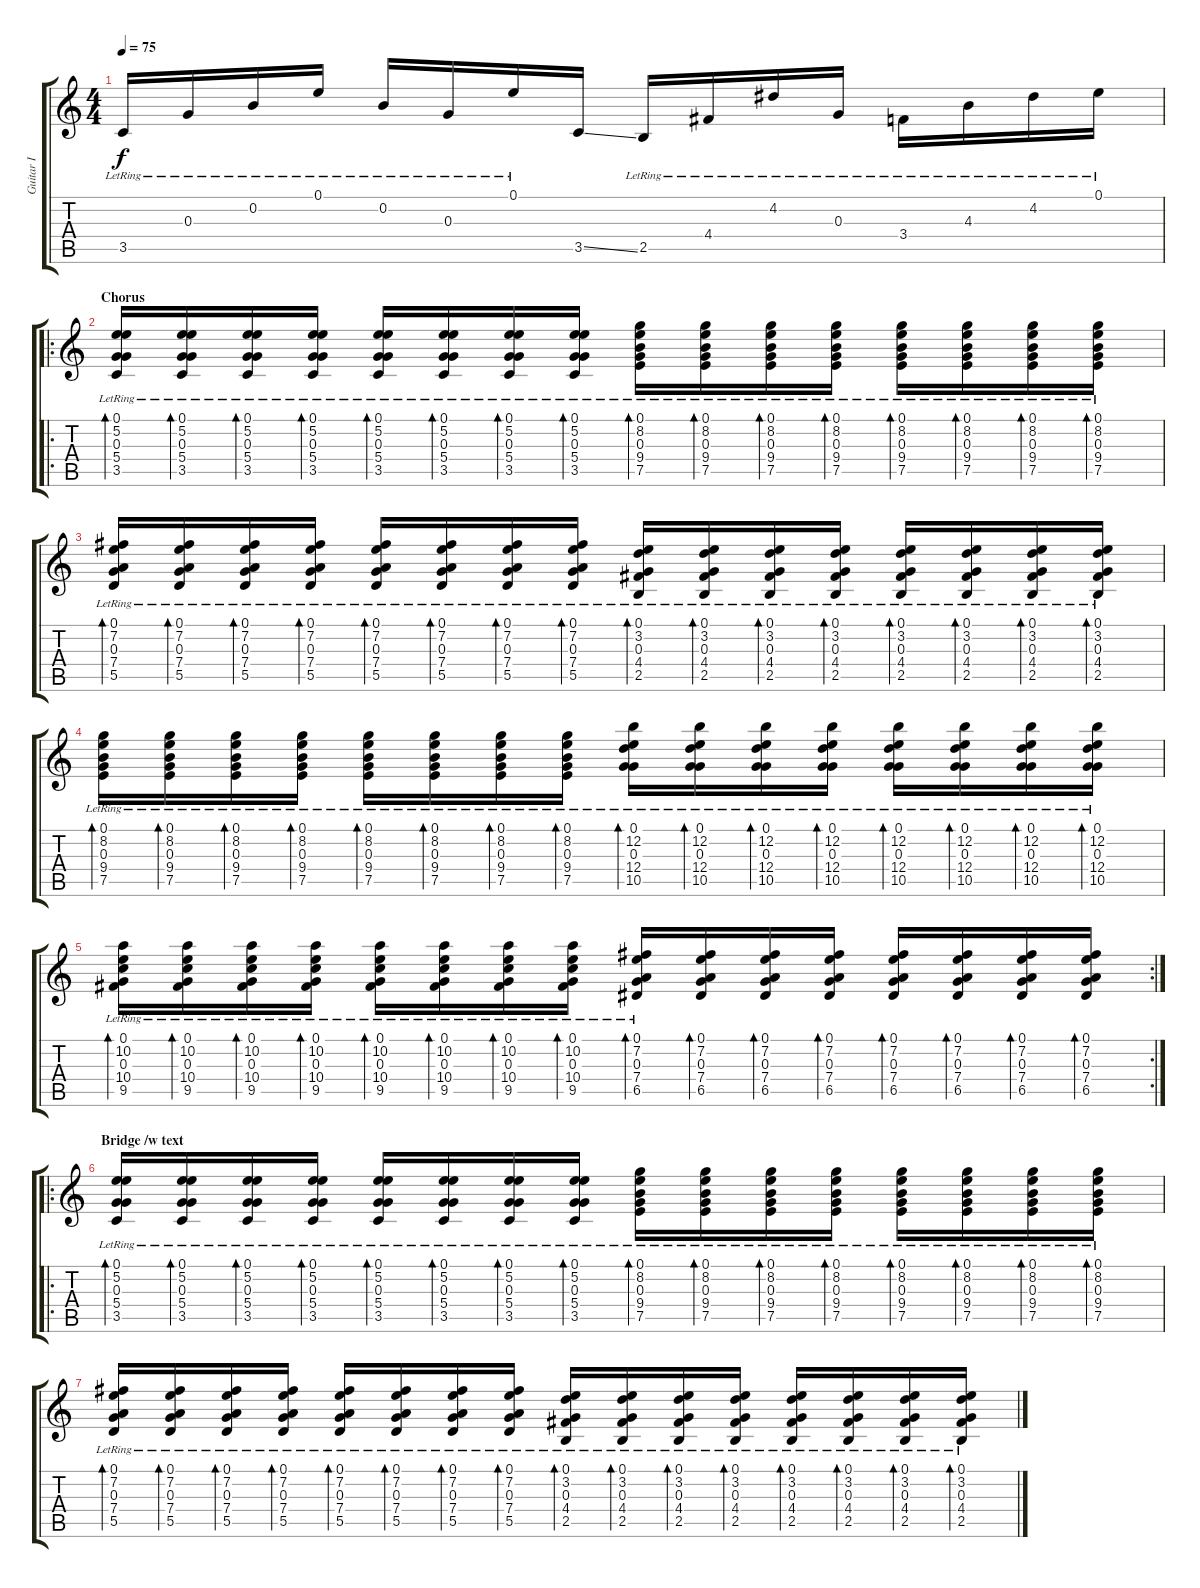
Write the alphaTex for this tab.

\track ("Guitar I" "Guitar I") {instrument acousticguitarsteel}
\staff {score tabs}
\tuning (E4 B3 G3 D3 A2 E2) {hide}
\ts (4 4)
\tempo 75
\clef g2
\ks c
3.5{lr}.16{dy f} 0.3{lr}.16 0.2{lr}.16 0.1{lr}.16 0.2{lr}.16 0.3{lr}.16 0.1{lr}.16 3.5{ss}.16 2.5{lr}.16 4.4{lr}.16 4.2{lr}.16 0.3{lr}.16 3.4{lr}.16 4.3{lr}.16 4.2{lr}.16 0.1{lr}.16 |
\ro
\section ("" "Chorus")
(0.1 5.2 0.3 5.4 3.5{lr}).16{bd 30} (0.1 5.2 0.3 5.4{lr} 3.5).16{bd 30} (0.1 5.2 0.3{lr} 5.4 3.5).16{bd 30} (0.1 5.2{lr} 0.3 5.4 3.5).16{bd 30} (0.1 5.2 0.3 5.4 3.5{lr}).16{bd 30} (0.1 5.2 0.3 5.4{lr} 3.5).16{bd 30} (0.1 5.2 0.3{lr} 5.4 3.5).16{bd 30} (0.1 5.2{lr} 0.3 5.4 3.5).16{bd 30} (0.1 8.2 0.3 9.4 7.5{lr}).16{bd 30} (0.1 8.2 0.3 9.4{lr} 7.5).16{bd 30} (0.1 8.2 0.3{lr} 9.4 7.5).16{bd 30} (0.1{lr} 8.2{lr} 0.3 9.4 7.5).16{bd 30} (0.1 8.2 0.3 9.4 7.5{lr}).16{bd 30} (0.1 8.2 0.3 9.4{lr} 7.5).16{bd 30} (0.1 8.2 0.3{lr} 9.4 7.5).16{bd 30} (0.1{lr} 8.2{lr} 0.3 9.4 7.5).16{bd 30} |
(0.1 7.2 0.3 7.4 5.5{lr}).16{bd 30} (0.1 7.2 0.3 7.4{lr} 5.5).16{bd 30} (0.1 7.2 0.3{lr} 7.4 5.5).16{bd 30} (0.1 7.2{lr} 0.3 7.4 5.5).16{bd 30} (0.1 7.2 0.3 7.4 5.5{lr}).16{bd 30} (0.1 7.2 0.3 7.4{lr} 5.5).16{bd 30} (0.1 7.2 0.3{lr} 7.4 5.5).16{bd 30} (0.1 7.2{lr} 0.3 7.4 5.5).16{bd 30} (0.1 3.2 0.3 4.4 2.5{lr}).16{bd 30} (0.1 3.2 0.3 4.4{lr} 2.5).16{bd 30} (0.1 3.2 0.3{lr} 4.4 2.5).16{bd 30} (0.1 3.2{lr} 0.3 4.4 2.5).16{bd 30} (0.1 3.2 0.3 4.4 2.5{lr}).16{bd 30} (0.1 3.2 0.3 4.4{lr} 2.5).16{bd 30} (0.1 3.2 0.3{lr} 4.4 2.5).16{bd 30} (0.1 3.2{lr} 0.3 4.4 2.5).16{bd 30} |
(0.1 8.2 0.3 9.4 7.5{lr}).16{bd 30} (0.1 8.2 0.3 9.4{lr} 7.5).16{bd 30} (0.1 8.2 0.3{lr} 9.4 7.5).16{bd 30} (0.1{lr} 8.2{lr} 0.3 9.4 7.5).16{bd 30} (0.1 8.2 0.3 9.4 7.5{lr}).16{bd 30} (0.1 8.2 0.3 9.4{lr} 7.5).16{bd 30} (0.1 8.2 0.3{lr} 9.4 7.5).16{bd 30} (0.1{lr} 8.2{lr} 0.3 9.4 7.5).16{bd 30} (0.1 12.2 0.3 12.4 10.5{lr}).16{bd 30} (0.1 12.2 0.3 12.4{lr} 10.5).16{bd 30} (0.1 12.2 0.3{lr} 12.4 10.5).16{bd 30} (0.1{lr} 12.2{lr} 0.3 12.4 10.5).16{bd 30} (0.1 12.2 0.3 12.4 10.5{lr}).16{bd 30} (0.1 12.2 0.3 12.4{lr} 10.5).16{bd 30} (0.1 12.2 0.3{lr} 12.4 10.5).16{bd 30} (0.1{lr} 12.2{lr} 0.3 12.4 10.5).16{bd 30} |
\rc 2
(0.1 10.2 0.3 10.4 9.5{lr}).16{bd 30} (0.1 10.2 0.3 10.4{lr} 9.5).16{bd 30} (0.1 10.2 0.3{lr} 10.4 9.5).16{bd 30} (0.1{lr} 10.2{lr} 0.3 10.4 9.5).16{bd 30} (0.1 10.2 0.3 10.4 9.5{lr}).16{bd 30} (0.1 10.2 0.3 10.4{lr} 9.5).16{bd 30} (0.1 10.2 0.3{lr} 10.4 9.5).16{bd 30} (0.1{lr} 10.2{lr} 0.3 10.4 9.5).16{bd 30} (0.1{lr} 7.2{lr} 0.3{lr} 7.4{lr} 6.5{lr}).16{bd 60} (0.1 7.2 0.3 7.4 6.5).16{bd 30} (0.1 7.2 0.3 7.4 6.5).16{bd 30} (0.1 7.2 0.3 7.4 6.5).16{bd 30} (0.1 7.2 0.3 7.4 6.5).16{bd 30} (0.1 7.2 0.3 7.4 6.5).16{bd 30} (0.1 7.2 0.3 7.4 6.5).16{bd 30} (0.1 7.2 0.3 7.4 6.5).16{bd 30} |
\ro
\section ("" "Bridge /w text")
(0.1 5.2 0.3 5.4 3.5{lr}).16{bd 30 instrument overdrivenguitar} (0.1 5.2 0.3 5.4{lr} 3.5).16{bd 30} (0.1 5.2 0.3{lr} 5.4 3.5).16{bd 30} (0.1 5.2{lr} 0.3 5.4 3.5).16{bd 30} (0.1 5.2 0.3 5.4 3.5{lr}).16{bd 30} (0.1 5.2 0.3 5.4{lr} 3.5).16{bd 30} (0.1 5.2 0.3{lr} 5.4 3.5).16{bd 30} (0.1 5.2{lr} 0.3 5.4 3.5).16{bd 30} (0.1 8.2 0.3 9.4 7.5{lr}).16{bd 30} (0.1 8.2 0.3 9.4{lr} 7.5).16{bd 30} (0.1 8.2 0.3{lr} 9.4 7.5).16{bd 30} (0.1{lr} 8.2{lr} 0.3 9.4 7.5).16{bd 30} (0.1 8.2 0.3 9.4 7.5{lr}).16{bd 30} (0.1 8.2 0.3 9.4{lr} 7.5).16{bd 30} (0.1 8.2 0.3{lr} 9.4 7.5).16{bd 30} (0.1{lr} 8.2{lr} 0.3 9.4 7.5).16{bd 30} |
(0.1 7.2 0.3 7.4 5.5{lr}).16{bd 30} (0.1 7.2 0.3 7.4{lr} 5.5).16{bd 30} (0.1 7.2 0.3{lr} 7.4 5.5).16{bd 30} (0.1 7.2{lr} 0.3 7.4 5.5).16{bd 30} (0.1 7.2 0.3 7.4 5.5{lr}).16{bd 30} (0.1 7.2 0.3 7.4{lr} 5.5).16{bd 30} (0.1 7.2 0.3{lr} 7.4 5.5).16{bd 30} (0.1 7.2{lr} 0.3 7.4 5.5).16{bd 30} (0.1 3.2 0.3 4.4 2.5{lr}).16{bd 30} (0.1 3.2 0.3 4.4{lr} 2.5).16{bd 30} (0.1 3.2 0.3{lr} 4.4 2.5).16{bd 30} (0.1 3.2{lr} 0.3 4.4 2.5).16{bd 30} (0.1 3.2 0.3 4.4 2.5{lr}).16{bd 30} (0.1 3.2 0.3 4.4{lr} 2.5).16{bd 30} (0.1 3.2 0.3{lr} 4.4 2.5).16{bd 30} (0.1 3.2{lr} 0.3 4.4 2.5).16{bd 30}
